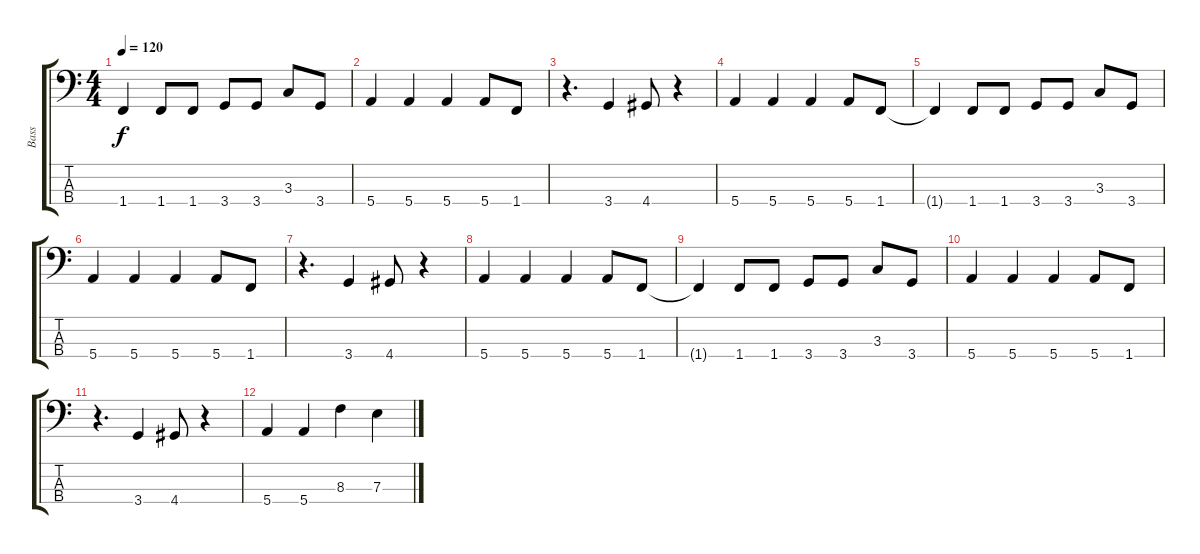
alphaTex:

\track ("Bass" "Bass") {instrument electricbasspick}
\staff {score tabs}
\tuning (G2 D2 A1 E1) {hide}
\ts (4 4)
\tempo 120
\clef f4
\ks c
1.4{t}.4{dy f} 1.4.8 1.4.8 3.4.8 3.4.8 3.3.8 3.4.8 |
5.4.4 5.4.4 5.4.4 5.4.8 1.4.8 |
r.4{d} 3.4.4 4.4.8 r.4 |
5.4.4 5.4.4 5.4.4 5.4.8 1.4.8 |
1.4{t}.4 1.4.8 1.4.8 3.4.8 3.4.8 3.3.8 3.4.8 |
5.4.4 5.4.4 5.4.4 5.4.8 1.4.8 |
r.4{d} 3.4.4 4.4.8 r.4 |
5.4.4 5.4.4 5.4.4 5.4.8 1.4.8 |
1.4{t}.4 1.4.8 1.4.8 3.4.8 3.4.8 3.3.8 3.4.8 |
5.4.4 5.4.4 5.4.4 5.4.8 1.4.8 |
r.4{d} 3.4.4 4.4.8 r.4 |
5.4.4 5.4.4 8.3.4 7.3.4
